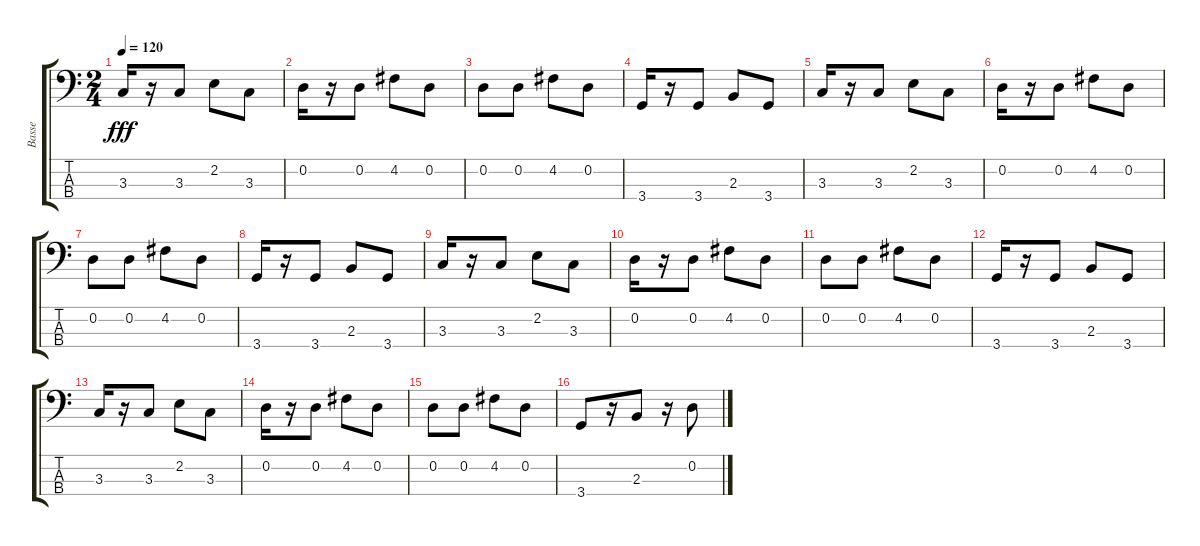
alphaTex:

\track ("Basse" "Basse") {instrument electricbassfinger}
\staff {score tabs}
\tuning (G2 D2 A1 E1) {hide}
\ts (2 4)
\tempo 120
\clef f4
\ks c
3.3.16{dy fff} r.16 3.3.8 2.2.8 3.3.8 |
0.2.16 r.16 0.2.8 4.2.8 0.2.8 |
0.2.8 0.2.8 4.2.8 0.2.8 |
3.4.16 r.16 3.4.8 2.3.8 3.4.8 |
3.3.16 r.16 3.3.8 2.2.8 3.3.8 |
0.2.16 r.16 0.2.8 4.2.8 0.2.8 |
0.2.8 0.2.8 4.2.8 0.2.8 |
3.4.16 r.16 3.4.8 2.3.8 3.4.8 |
3.3.16 r.16 3.3.8 2.2.8 3.3.8 |
0.2.16 r.16 0.2.8 4.2.8 0.2.8 |
0.2.8 0.2.8 4.2.8 0.2.8 |
3.4.16 r.16 3.4.8 2.3.8 3.4.8 |
3.3.16 r.16 3.3.8 2.2.8 3.3.8 |
0.2.16 r.16 0.2.8 4.2.8 0.2.8 |
0.2.8 0.2.8 4.2.8 0.2.8 |
3.4.8 r.16 2.3.8 r.16 0.2.8
